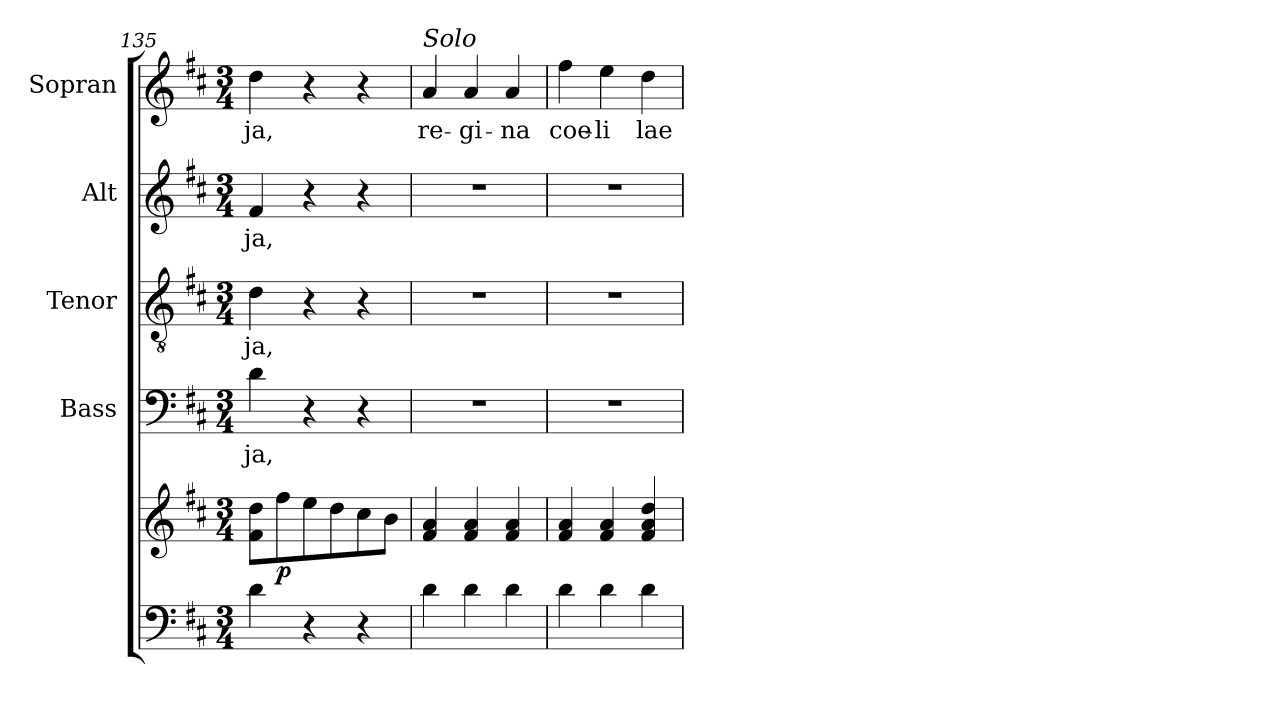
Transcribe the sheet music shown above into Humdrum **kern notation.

**kern	**kern	**dynam	**kern	**text	**kern	**text	**kern	**text	**kern	**text
*part5	*part5	*part5	*part4	*part4	*part3	*part3	*part2	*part2	*part1	*part1
*staff6	*staff5	*staff5/6	*staff4	*staff4	*staff3	*staff3	*staff2	*staff2	*staff1	*staff1
*	*	*	*I"Bass	*	*I"Tenor	*	*I"Alt	*	*I"Sopran	*
*	*	*	*I'B.	*	*I'T.	*	*I'A.	*	*I'S.	*
*clefF4	*clefG2	*	*clefF4	*	*clefGv2	*	*clefG2	*	*clefG2	*
*k[f#c#]	*k[f#c#]	*	*k[f#c#]	*	*k[f#c#]	*	*k[f#c#]	*	*k[f#c#]	*
*D:	*D:	*	*D:	*	*D:	*	*D:	*	*D:	*
*M3/4	*M3/4	*	*M3/4	*	*M3/4	*	*M3/4	*	*M3/4	*
=135	=135	=135	=135	=135	=135	=135	=135	=135	=135	=135
!	!	!	!	!LO:LY:b	!	!LO:LY:b	!	!LO:LY:b	!	!LO:LY:b
4d\	8f#\ 8dd\L	.	4d\	-ja,	4d\	-ja,	4f#/	-ja,	4dd\	-ja,
!	!	!LO:DY:b	!	!	!	!	!	!	!	!
.	8ff#\	p	.	.	.	.	.	.	.	.
4r	8ee\	.	4r	.	4r	.	4r	.	4r	.
.	8dd\	.	.	.	.	.	.	.	.	.
4r	8cc#\	.	4r	.	4r	.	4r	.	4r	.
.	8b\J	.	.	.	.	.	.	.	.	.
=136	=136	=136	=136	=136	=136	=136	=136	=136	=136	=136
!	!	!	!	!	!	!	!	!	!LO:TX:a:i:t=Solo	!
!	!	!	!	!	!	!	!	!	!	!LO:LY:b
4d\	4f#/ 4a/	.	2.r	.	2.r	.	2.r	.	4a/	re-
!	!	!	!	!	!	!	!	!	!	!LO:LY:b
4d\	4f#/ 4a/	.	.	.	.	.	.	.	4a/	-gi-
!	!	!	!	!	!	!	!	!	!	!LO:LY:b
4d\	4f#/ 4a/	.	.	.	.	.	.	.	4a/	-na
=137	=137	=137	=137	=137	=137	=137	=137	=137	=137	=137
!	!	!	!	!	!	!	!	!	!	!LO:LY:b
4d\	4f#/ 4a/	.	2.r	.	2.r	.	2.r	.	4ff#\	coe-
!	!	!	!	!	!	!	!	!	!	!LO:LY:b
4d\	4f#/ 4a/	.	.	.	.	.	.	.	4ee\	-li
!	!	!	!	!	!	!	!	!	!	!LO:LY:b
4d\	4f#/ 4a/ 4dd/	.	.	.	.	.	.	.	4dd\	lae-
=	=	=	=	=	=	=	=	=	=	=
*-	*-	*-	*-	*-	*-	*-	*-	*-	*-	*-
